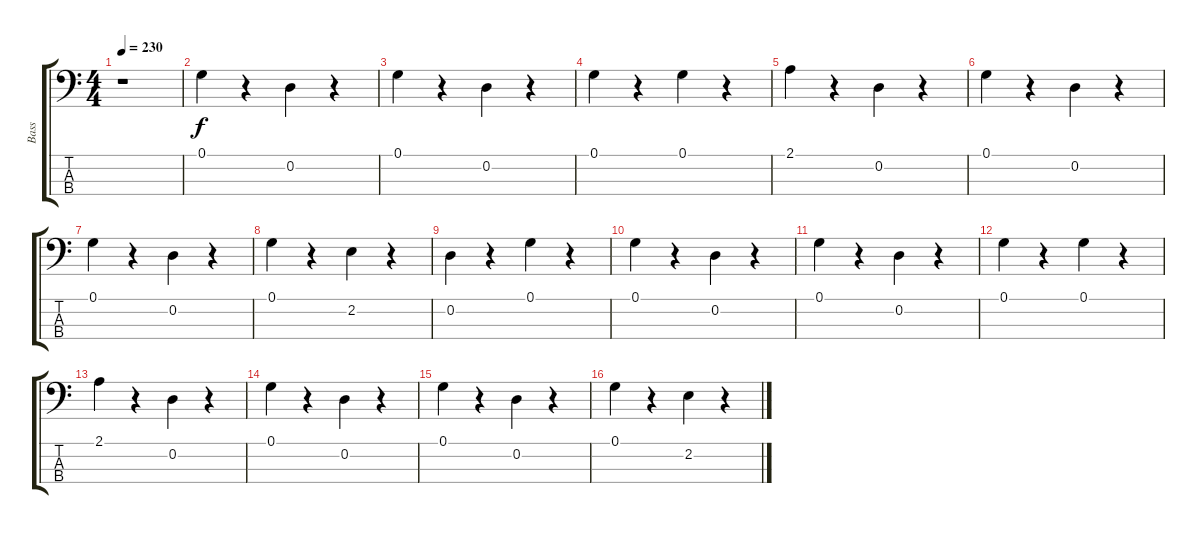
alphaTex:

\track ("Bass" "Bass") {instrument electricbassfinger}
\staff {score tabs}
\tuning (G2 D2 A1 E1) {hide}
\ts (4 4)
\tempo 230
\clef f4
\ks c
r.1{dy f instrument electricbassfinger} |
0.1.4 r.4 0.2.4 r.4 |
0.1.4 r.4 0.2.4 r.4 |
0.1.4 r.4 0.1.4 r.4 |
2.1.4 r.4 0.2.4 r.4 |
0.1.4 r.4 0.2.4 r.4 |
0.1.4 r.4 0.2.4 r.4 |
0.1.4 r.4 2.2.4 r.4 |
0.2.4 r.4 0.1.4 r.4 |
0.1.4 r.4 0.2.4 r.4 |
0.1.4 r.4 0.2.4 r.4 |
0.1.4 r.4 0.1.4 r.4 |
2.1.4 r.4 0.2.4 r.4 |
0.1.4 r.4 0.2.4 r.4 |
0.1.4 r.4 0.2.4 r.4 |
0.1.4 r.4 2.2.4 r.4
